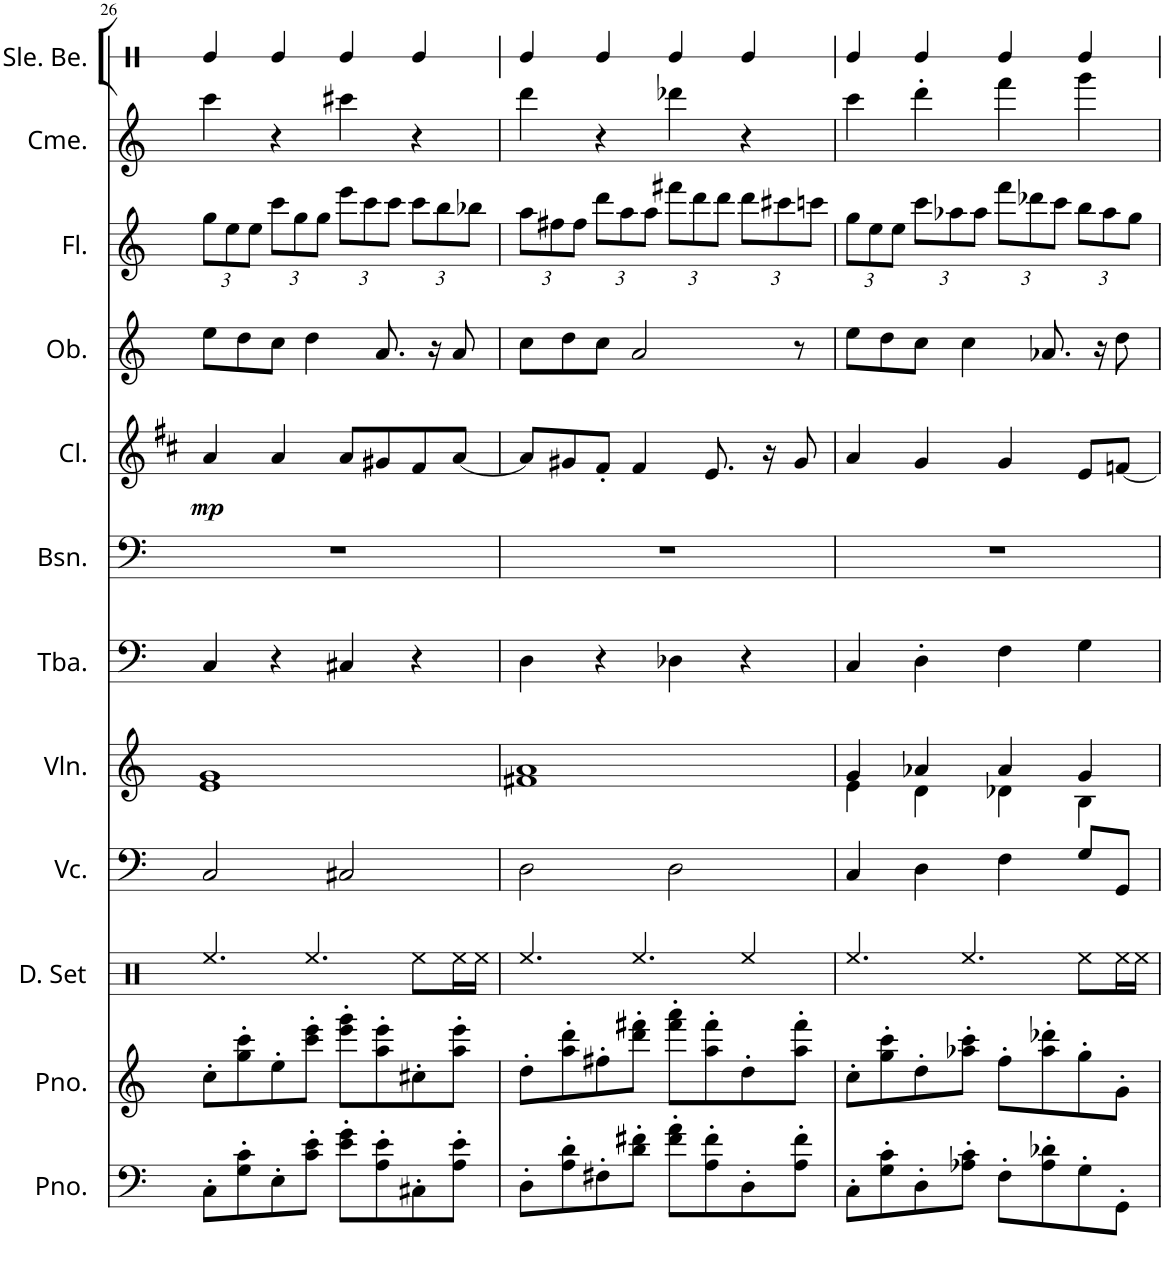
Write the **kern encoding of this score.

**kern	**kern	**kern	**kern	**kern	**kern	**kern	**kern	**dynam	**kern	**kern	**kern	**kern
*part12	*part11	*part10	*part9	*part8	*part7	*part6	*part5	*part5	*part4	*part3	*part2	*part1
*staff12	*staff11	*staff10	*staff9	*staff8	*staff7	*staff6	*staff5	*staff5	*staff4	*staff3	*staff2	*staff1
*I"Piano	*I"Piano	*I"Drumset	*I"Violoncello	*I"Violin	*I"Tuba	*I"Bassoon	*I"Clarinet	*	*I"Oboe	*I"Flute	*I"Chimes	*I"Sleigh Bells
*I'Pno.	*I'Pno.	*I'D. Set	*I'Vc.	*I'Vln.	*I'Tba.	*I'Bsn.	*I'Cl.	*	*I'Ob.	*I'Fl.	*I'Cme.	*I'Sle. Be.
!!LO:PB:g=z
*clefF4	*clefG2	*clefX	*clefF4	*clefG2	*clefF4	*clefF4	*clefG2	*	*clefG2	*clefG2	*clefG2	*clefX
*	*	*	*	*	*	*	*ITrd1c2	*	*	*	*	*
*k[]	*k[]	*k[]	*k[]	*k[]	*k[]	*k[]	*k[f#c#]	*	*k[]	*k[]	*k[]	*k[]
*M4/4	*M4/4	*M4/4	*M4/4	*M4/4	*M4/4	*M4/4	*M4/4	*	*M4/4	*M4/4	*M4/4	*M4/4
*	*	*	*	*	*	*	*	*	*	*Xbrackettup	*	*
=26	=26	=26	=26	=26	=26	=26	=26	=26	=26	=26	=26	=26
!	!	!	!	!	!	!	!	!LO:DY:b	!	!	!	!
8C'\L	8cc'\L	4.Ree/	2C/	1e 1g	4C/	1r	4a/	mp	8ee\L	12gg\L	4ccc\	4Re/
.	.	.	.	.	.	.	.	.	.	12ee\	.	.
8G\' 8c\'	8gg\' 8ccc\'	.	.	.	.	.	.	.	8dd\	.	.	.
.	.	.	.	.	.	.	.	.	.	12ee\J	.	.
8E'\	8ee'\	.	.	.	4r	.	4a/	.	8cc\J	12ccc\L	4r	4Re/
.	.	.	.	.	.	.	.	.	.	12gg\	.	.
8c\' 8e\'J	8ccc\' 8eee\'J	4.Ree/	.	.	.	.	.	.	4dd\	.	.	.
.	.	.	.	.	.	.	.	.	.	12gg\J	.	.
8e\' 8g\'L	8eee\' 8ggg\'L	.	2C#X/	.	4C#X/	.	8a/L	.	.	12eee\L	4ccc#X\	4Re/
.	.	.	.	.	.	.	.	.	.	12ccc\	.	.
8A\' 8e\'	8aa\' 8eee\'	.	.	.	.	.	8g#X/	.	8.a/	.	.	.
.	.	.	.	.	.	.	.	.	.	12ccc\J	.	.
8C#X'\	8cc#X'\	8Ree\L	.	.	4r	.	8f#/	.	.	12ccc\L	4r	4Re/
.	.	.	.	.	.	.	.	.	16r	.	.	.
.	.	.	.	.	.	.	.	.	.	12bb\	.	.
8A\' 8e\'J	8aa\' 8eee\'J	16Ree\L	.	.	.	.	[8a/J	.	8a/	.	.	.
.	.	.	.	.	.	.	.	.	.	12bb-X\J	.	.
.	.	16Ree\JJ	.	.	.	.	.	.	.	.	.	.
=27	=27	=27	=27	=27	=27	=27	=27	=27	=27	=27	=27	=27
8D'\L	8dd'\L	4.Ree/	2D\	1f#X 1a	4D\	1r	8a/L]	.	8cc\L	12aa\L	4ddd\	4Re/
.	.	.	.	.	.	.	.	.	.	12ff#X\	.	.
8A\' 8d\'	8aa\' 8ddd\'	.	.	.	.	.	8g#X/	.	8dd\	.	.	.
.	.	.	.	.	.	.	.	.	.	12ff#\J	.	.
8F#X'\	8ff#X'\	.	.	.	4r	.	8f#'/J	.	8cc\J	12ddd\L	4r	4Re/
.	.	.	.	.	.	.	.	.	.	12aa\	.	.
8d\' 8f#X\'J	8ddd\' 8fff#X\'J	4.Ree/	.	.	.	.	4f#/	.	2a/	.	.	.
.	.	.	.	.	.	.	.	.	.	12aa\J	.	.
8f#\' 8a\'L	8fff#\' 8aaa\'L	.	2D\	.	4D-X\	.	.	.	.	12fff#X\L	4ddd-X\	4Re/
.	.	.	.	.	.	.	.	.	.	12ddd\	.	.
8A\' 8f#\'	8aa\' 8fff#\'	.	.	.	.	.	8.e/	.	.	.	.	.
.	.	.	.	.	.	.	.	.	.	12ddd\J	.	.
8D'\	8dd'\	4Ree/	.	.	4r	.	.	.	.	12ddd\L	4r	4Re/
.	.	.	.	.	.	.	16r	.	.	.	.	.
.	.	.	.	.	.	.	.	.	.	12ccc#X\	.	.
8A\' 8f#\'J	8aa\' 8fff#\'J	.	.	.	.	.	8g#/	.	8r	.	.	.
.	.	.	.	.	.	.	.	.	.	12cccn\J	.	.
=28	=28	=28	=28	=28	=28	=28	=28	=28	=28	=28	=28	=28
*	*	*	*	*^	*	*	*	*	*	*	*	*
8C'\L	8cc'\L	4.Ree/	4C/	4g/	4e\	4C/	1r	4a/	.	8ee\L	12gg\L	4ccc\	4Re/
.	.	.	.	.	.	.	.	.	.	.	12ee\	.	.
8G\' 8c\'	8gg\' 8ccc\'	.	.	.	.	.	.	.	.	8dd\	.	.	.
.	.	.	.	.	.	.	.	.	.	.	12ee\J	.	.
8D'\	8dd'\	.	4D\	4a-X/	4d\	4D'\	.	4g/	.	8cc\J	12ccc\L	4ddd'\	4Re/
.	.	.	.	.	.	.	.	.	.	.	12aa-X\	.	.
8A-X\' 8c\'J	8aa-X\' 8ccc\'J	4.Ree/	.	.	.	.	.	.	.	4cc\	.	.	.
.	.	.	.	.	.	.	.	.	.	.	12aa-\J	.	.
8F'\L	8ff'\L	.	4F\	4a-/	4d-X\	4F\	.	4g/	.	.	12fff\L	4fff\	4Re/
.	.	.	.	.	.	.	.	.	.	.	12ddd-X\	.	.
8A-\' 8d-X\'	8aa-\' 8ddd-X\'	.	.	.	.	.	.	.	.	8.a-X/	.	.	.
.	.	.	.	.	.	.	.	.	.	.	12ccc\J	.	.
8G'\	8gg'\	8Ree\L	8G/L	4g/	4B\	4G\	.	8e/L	.	.	12bb\L	4ggg\	4Re/
.	.	.	.	.	.	.	.	.	.	16r	.	.	.
.	.	.	.	.	.	.	.	.	.	.	12aa-\	.	.
8GG'\J	8g'\J	16Ree\L	8GG/J	.	.	.	.	[8fn/J	.	8dd\	.	.	.
.	.	.	.	.	.	.	.	.	.	.	12gg\J	.	.
.	.	16Ree\JJ	.	.	.	.	.	.	.	.	.	.	.
*	*	*	*	*v	*v	*	*	*	*	*	*	*	*
=	=	=	=	=	=	=	=	=	=	=	=	=
*-	*-	*-	*-	*-	*-	*-	*-	*-	*-	*-	*-	*-
